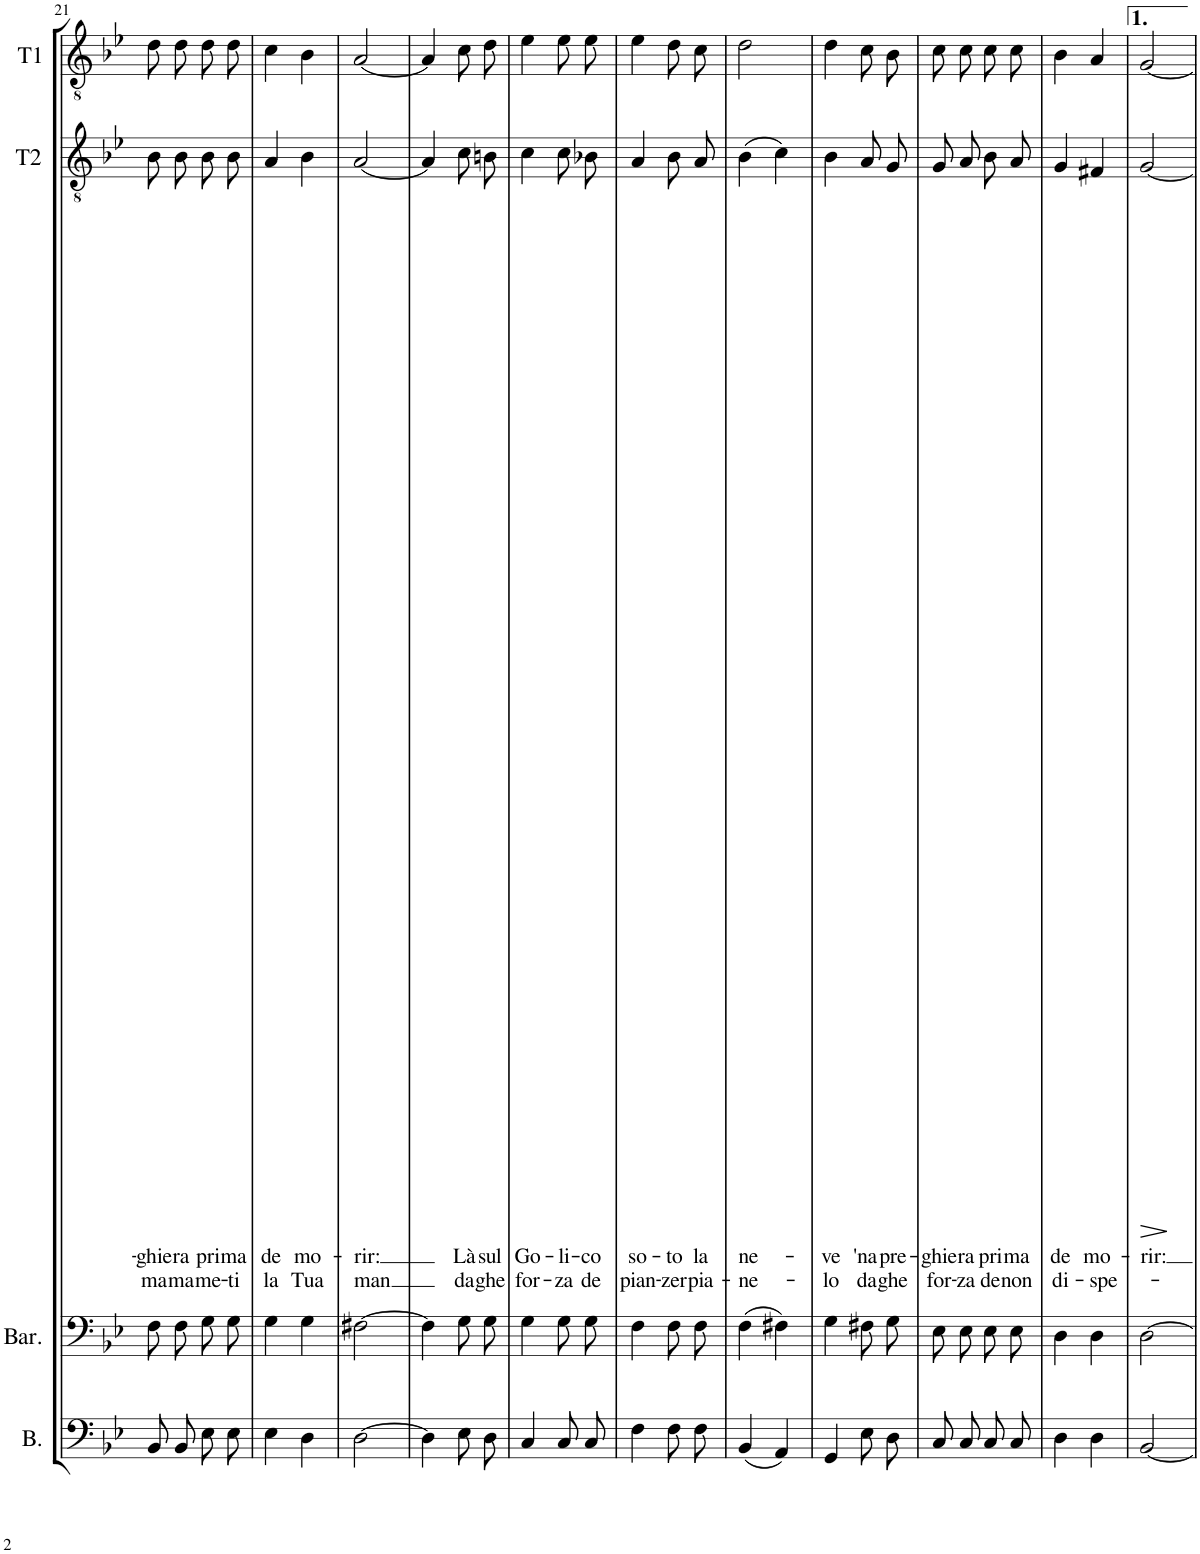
**kern	**kern	**kern	**text	**text	**text	**dynam	**kern
*part4	*part3	*part2	*part2	*part2	*part2	*part2	*part1
*staff4	*staff3	*staff2	*staff2	*staff2	*staff2	*staff2	*staff1
*I"Basso	*I"Baritono	*I"Tenore II	*	*	*	*	*I"Tenore I
*I'B.	*I'Bar.	*I'T2	*	*	*	*	*I'T1
!!LO:PB:g=z
*clefF4	*clefF4	*clefGv2	*	*	*	*	*clefGv2
*k[b-e-]	*k[b-e-]	*k[b-e-]	*	*	*	*	*k[b-e-]
*M2/4	*M2/4	*M2/4	*	*	*	*	*M2/4
=21	=21	=21	=21	=21	=21	=21	=21
!	!	!	!	!LO:LY:b	!LO:LY:b	!	!
8BB-/L	8F\L	8B-\L	.	-ghie-	ma-	.	8d\L
!	!	!	!	!LO:LY:b	!LO:LY:b	!	!
8BB-/J	8F\J	8B-\J	.	-ra	-ma	.	8d\J
!	!	!	!	!LO:LY:b	!LO:LY:b	!	!
8E-\L	8G\L	8B-\L	.	pri-	me-	.	8d\L
!	!	!	!	!LO:LY:b	!LO:LY:b	!	!
8E-\J	8G\J	8B-\J	.	-ma	-ti	.	8d\J
=22	=22	=22	=22	=22	=22	=22	=22
!	!	!	!	!LO:LY:b	!LO:LY:b	!	!
4E-\	4G\	4A/	.	de	la	.	4c\
!	!	!	!	!LO:LY:b	!LO:LY:b	!	!
4D\	4G\	4B-\	.	mo-	Tua	.	4B-\
=23	=23	=23	=23	=23	=23	=23	=23
!	!	!	!	!LO:LY:b	!LO:LY:b	!	!
[2D\	[2F#X\	[2A/	.	-rir:	man	.	[2A/
=24	=24	=24	=24	=24	=24	=24	=24
4D\]	4F#\]	4A/]	.	.	.	.	4A/]
!	!	!	!	!LO:LY:b	!LO:LY:b	!	!
8E-\L	8G\L	8c\L	.	Là	da-	.	8c\L
!	!	!	!	!LO:LY:b	!LO:LY:b	!	!
8D\J	8G\J	8Bn\J	.	sul	-ghe	.	8d\J
=25	=25	=25	=25	=25	=25	=25	=25
!	!	!	!	!LO:LY:b	!LO:LY:b	!	!
4C/	4G\	4c\	.	Go-	for-	.	4e-\
!	!	!	!	!LO:LY:b	!LO:LY:b	!	!
8C/L	8G\L	8c\L	.	-li-	-za	.	8e-\L
!	!	!	!	!LO:LY:b	!LO:LY:b	!	!
8C/J	8G\J	8B-X\J	.	-co	de	.	8e-\J
=26	=26	=26	=26	=26	=26	=26	=26
!	!	!	!	!LO:LY:b	!LO:LY:b	!	!
4F\	4F\	4A/	.	so-	pian-	.	4e-\
!	!	!	!	!LO:LY:b	!LO:LY:b	!	!
8F\L	8F\L	8B-/L	.	-to	-zer	.	8d\L
!	!	!	!	!LO:LY:b	!LO:LY:b	!	!
8F\J	8F\J	8A/J	.	la	pia-	.	8c\J
=27	=27	=27	=27	=27	=27	=27	=27
!	!	!	!	!LO:LY:b	!LO:LY:b	!	!
(4BB-/	(4F\	(4B-\	.	ne-	-ne-	.	2d\
4AA/)	4F#X\)	4c\)	.	.	.	.	.
=28	=28	=28	=28	=28	=28	=28	=28
!	!	!	!	!LO:LY:b	!LO:LY:b	!	!
4GG/	4G\	4B-\	.	-ve	-lo	.	4d\
!	!	!	!	!LO:LY:b	!LO:LY:b	!	!
8E-\L	8F#X\L	8A/L	.	'na	da-	.	8c\L
!	!	!	!	!LO:LY:b	!LO:LY:b	!	!
8D\J	8G\J	8G/J	.	pre-	-ghe	.	8B-\J
=29	=29	=29	=29	=29	=29	=29	=29
!	!	!	!	!LO:LY:b	!LO:LY:b	!	!
8C/L	8E-\L	8G/L	.	-ghie-	for-	.	8c\L
!	!	!	!	!LO:LY:b	!LO:LY:b	!	!
8C/J	8E-\J	8A/J	.	-ra	-za	.	8c\J
!	!	!	!	!LO:LY:b	!LO:LY:b	!	!
8C/L	8E-\L	8B-/L	.	pri-	de	.	8c\L
!	!	!	!	!LO:LY:b	!LO:LY:b	!	!
8C/J	8E-\J	8A/J	.	-ma	non	.	8c\J
=30	=30	=30	=30	=30	=30	=30	=30
!	!	!	!	!LO:LY:b	!LO:LY:b	!	!
4D\	4D\	4G/	.	de	di-	.	4B-\
!	!	!	!	!LO:LY:b	!LO:LY:b	!	!
4D\	4D\	4F#X/	.	mo-	-spe-	.	4A/
=31	=31	=31	=31	=31	=31	=31	=31
!	!	!	!	!LO:LY:b	!	!LO:HP:b	!
[2BB-/	[2D\	[2G/	.	-rir:	.	>	[2G/
.	.	.	.	.	.	]	.
=	=	=	=	=	=	=	=
*-	*-	*-	*-	*-	*-	*-	*-
